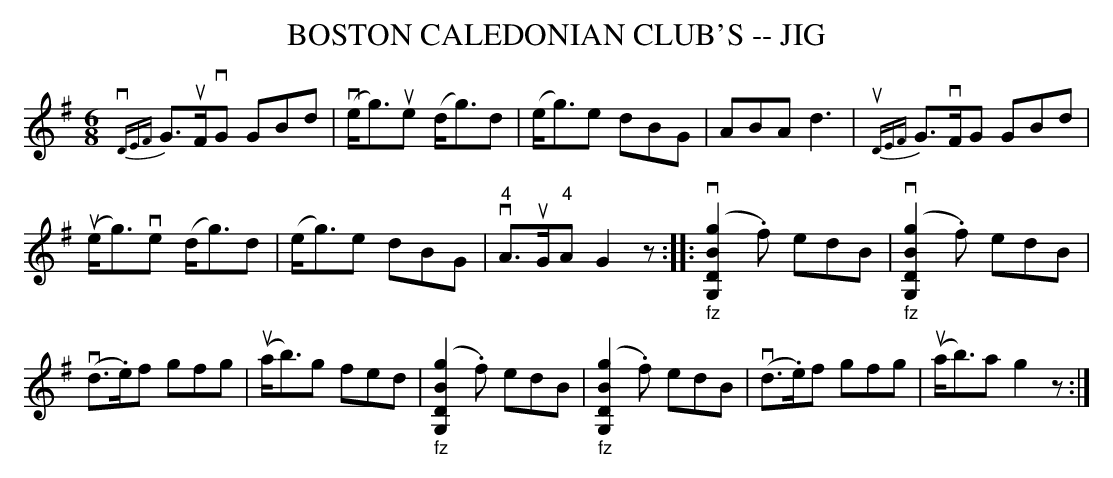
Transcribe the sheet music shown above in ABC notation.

X:1
T: BOSTON CALEDONIAN CLUB'S -- JIG
M: 6/8
L: 1/8
K: G
{vDEF}G>uFvG GBd | (ve<g)ue (d<g)d |\
(e<g)e dBG | ABA kd3 |\
{uDEF}G>vFG GBd |
(ue<g)ve (d<g)d |\
(e<g)e dBG | "4"vA>uG"4"A G2z ::\
"_fz"(kv[g2B2D2G,2].f) edB | "_fz"(kv[g2B2D2G,2].f) edB |
(vd>.e)f gfg | (ua<b)g fed |\
"_fz"(k[g2B2D2G,2].f) edB | "_fz"(k[g2B2D2G,2].f) edB |\
(vd>.e)f gfg | (ua<b)a g2z :|
